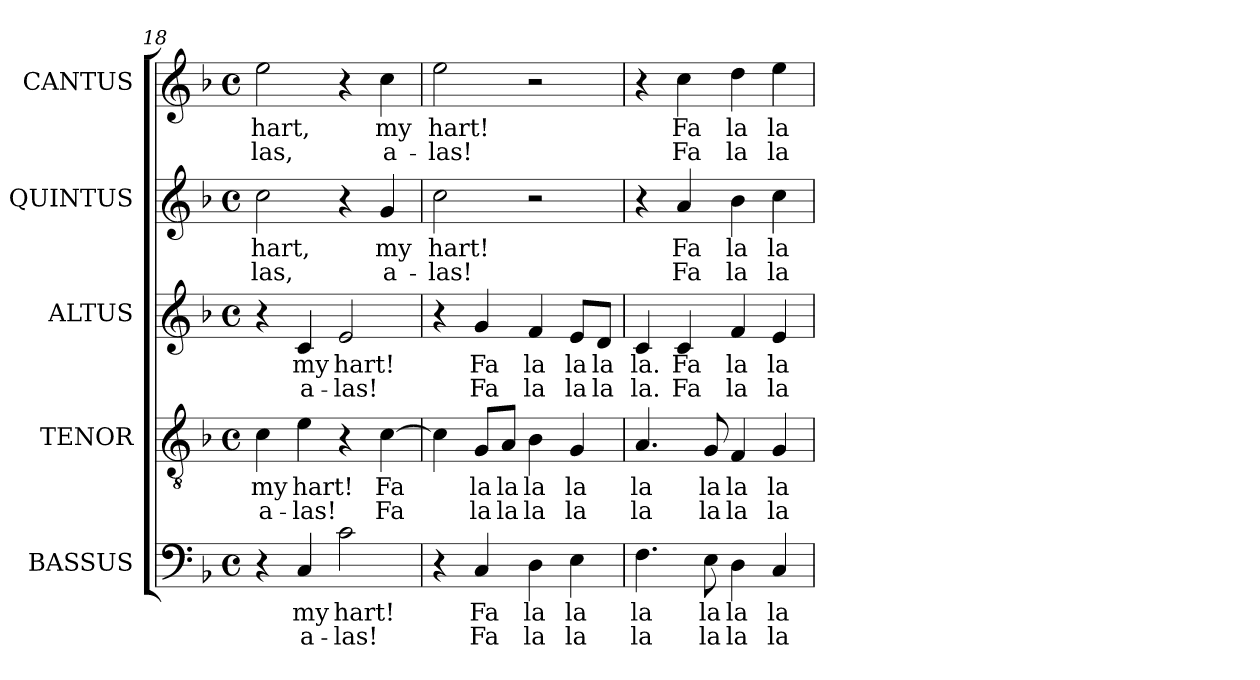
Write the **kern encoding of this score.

**kern	**text	**text	**kern	**text	**text	**kern	**text	**text	**kern	**text	**text	**kern	**text	**text
*part5	*part5	*part5	*part4	*part4	*part4	*part3	*part3	*part3	*part2	*part2	*part2	*part1	*part1	*part1
*staff5	*staff5	*staff5	*staff4	*staff4	*staff4	*staff3	*staff3	*staff3	*staff2	*staff2	*staff2	*staff1	*staff1	*staff1
*I"BASSUS	*	*	*I"TENOR	*	*	*I"ALTUS	*	*	*I"QUINTUS	*	*	*I"CANTUS	*	*
*I'B	*	*	*I'T	*	*	*I'A	*	*	*	*	*	*I'S	*	*
*clefF4	*	*	*clefGv2	*	*	*clefG2	*	*	*clefG2	*	*	*clefG2	*	*
*	*	*	*ITrd7c12	*	*	*	*	*	*	*	*	*	*	*
*k[b-]	*	*	*k[b-]	*	*	*k[b-]	*	*	*k[b-]	*	*	*k[b-]	*	*
*F:	*	*	*F:	*	*	*F:	*	*	*F:	*	*	*F:	*	*
*M4/4	*	*	*M4/4	*	*	*M4/4	*	*	*M4/4	*	*	*M4/4	*	*
*met(c)	*	*	*met(c)	*	*	*met(c)	*	*	*met(c)	*	*	*met(c)	*	*
=18	=18	=18	=18	=18	=18	=18	=18	=18	=18	=18	=18	=18	=18	=18
!	!	!	!	!LO:LY:b:color=#000000	!LO:LY:b:color=#000000	!	!	!	!	!	!	!	!	!
!	!	!	!	!	!	!	!	!	!	!LO:LY:b:color=#000000	!LO:LY:b:color=#000000	!	!	!
!	!	!	!	!	!	!	!	!	!	!	!	!	!LO:LY:b:color=#000000	!LO:LY:b:color=#000000
4r	.	.	4Ci\	my	a-	4r	.	.	2cci\	hart,	-las,	2eei\	hart,	-las,
!	!LO:LY:b:color=#000000	!LO:LY:b:color=#000000	!	!	!	!	!	!	!	!	!	!	!	!
!	!	!	!	!LO:LY:b:color=#000000	!LO:LY:b:color=#000000	!	!	!	!	!	!	!	!	!
!	!	!	!	!	!	!	!LO:LY:b:color=#000000	!LO:LY:b:color=#000000	!	!	!	!	!	!
4Ci/	my	a-	4Ei\	hart!	-las!	4ci/	my	a-	.	.	.	.	.	.
!	!LO:LY:b:color=#000000	!LO:LY:b:color=#000000	!	!	!	!	!	!	!	!	!	!	!	!
!	!	!	!	!	!	!	!LO:LY:b:color=#000000	!LO:LY:b:color=#000000	!	!	!	!	!	!
2ci\	hart!	-las!	4r	.	.	2ei/	hart!	-las!	4r	.	.	4r	.	.
!	!	!	!	!LO:LY:b:color=#000000	!LO:LY:b:color=#000000	!	!	!	!	!	!	!	!	!
!	!	!	!	!	!	!	!	!	!	!LO:LY:b:color=#000000	!LO:LY:b:color=#000000	!	!	!
!	!	!	!	!	!	!	!	!	!	!	!	!	!LO:LY:b:color=#000000	!LO:LY:b:color=#000000
.	.	.	[>4Ci\	Fa	Fa	.	.	.	4gi/	my	a-	4cci\	my	a-
=19	=19	=19	=19	=19	=19	=19	=19	=19	=19	=19	=19	=19	=19	=19
!	!	!	!	!	!	!	!	!	!	!LO:LY:b:color=#000000	!LO:LY:b:color=#000000	!	!	!
!	!	!	!	!	!	!	!	!	!	!	!	!	!LO:LY:b:color=#000000	!LO:LY:b:color=#000000
4r	.	.	4Ci\]	.	.	4r	.	.	2cci\	hart!	-las!	2eei\	hart!	-las!
!	!LO:LY:b:color=#000000	!LO:LY:b:color=#000000	!	!	!	!	!	!	!	!	!	!	!	!
!	!	!	!	!LO:LY:b:color=#000000	!LO:LY:b:color=#000000	!	!	!	!	!	!	!	!	!
!	!	!	!	!	!	!	!LO:LY:b:color=#000000	!LO:LY:b:color=#000000	!	!	!	!	!	!
4Ci/	Fa	Fa	8GGi/L	la	la	4gi/	Fa	Fa	.	.	.	.	.	.
!	!	!	!	!LO:LY:b:color=#000000	!LO:LY:b:color=#000000	!	!	!	!	!	!	!	!	!
.	.	.	8AAi/J	la	la	.	.	.	.	.	.	.	.	.
!	!LO:LY:b:color=#000000	!LO:LY:b:color=#000000	!	!	!	!	!	!	!	!	!	!	!	!
!	!	!	!	!LO:LY:b:color=#000000	!LO:LY:b:color=#000000	!	!	!	!	!	!	!	!	!
!	!	!	!	!	!	!	!LO:LY:b:color=#000000	!LO:LY:b:color=#000000	!	!	!	!	!	!
4Di\	la	la	4BB-i\	la	la	4fi/	la	la	2r	.	.	2r	.	.
!	!LO:LY:b:color=#000000	!LO:LY:b:color=#000000	!	!	!	!	!	!	!	!	!	!	!	!
!	!	!	!	!LO:LY:b:color=#000000	!LO:LY:b:color=#000000	!	!	!	!	!	!	!	!	!
!	!	!	!	!	!	!	!LO:LY:b:color=#000000	!LO:LY:b:color=#000000	!	!	!	!	!	!
4Ei\	la	la	4GGi/	la	la	8ei/L	la	la	.	.	.	.	.	.
!	!	!	!	!	!	!	!LO:LY:b:color=#000000	!LO:LY:b:color=#000000	!	!	!	!	!	!
.	.	.	.	.	.	8di/J	la	la	.	.	.	.	.	.
!!LO:LB:g=z
=20	=20	=20	=20	=20	=20	=20	=20	=20	=20	=20	=20	=20	=20	=20
!	!LO:LY:b:color=#000000	!LO:LY:b:color=#000000	!	!	!	!	!	!	!	!	!	!	!	!
!	!	!	!	!LO:LY:b:color=#000000	!LO:LY:b:color=#000000	!	!	!	!	!	!	!	!	!
!	!	!	!	!	!	!	!LO:LY:b:color=#000000	!LO:LY:b:color=#000000	!	!	!	!	!	!
4.Fi\	la	la	4.AAi/	la	la	4ci/	la.	la.	4r	.	.	4r	.	.
!	!	!	!	!	!	!	!LO:LY:b:color=#000000	!LO:LY:b:color=#000000	!	!	!	!	!	!
!	!	!	!	!	!	!	!	!	!	!LO:LY:b:color=#000000	!LO:LY:b:color=#000000	!	!	!
!	!	!	!	!	!	!	!	!	!	!	!	!	!LO:LY:b:color=#000000	!LO:LY:b:color=#000000
.	.	.	.	.	.	4ci/	Fa	Fa	4ai/	Fa	Fa	4cci\	Fa	Fa
!	!LO:LY:b:color=#000000	!LO:LY:b:color=#000000	!	!	!	!	!	!	!	!	!	!	!	!
!	!	!	!	!LO:LY:b:color=#000000	!LO:LY:b:color=#000000	!	!	!	!	!	!	!	!	!
8Ei\	la	la	8GGi/	la	la	.	.	.	.	.	.	.	.	.
!	!LO:LY:b:color=#000000	!LO:LY:b:color=#000000	!	!	!	!	!	!	!	!	!	!	!	!
!	!	!	!	!LO:LY:b:color=#000000	!LO:LY:b:color=#000000	!	!	!	!	!	!	!	!	!
!	!	!	!	!	!	!	!LO:LY:b:color=#000000	!LO:LY:b:color=#000000	!	!	!	!	!	!
!	!	!	!	!	!	!	!	!	!	!LO:LY:b:color=#000000	!LO:LY:b:color=#000000	!	!	!
!	!	!	!	!	!	!	!	!	!	!	!	!	!LO:LY:b:color=#000000	!LO:LY:b:color=#000000
4Di\	la	la	4FFi/	la	la	4fi/	la	la	4b-i\	la	la	4ddi\	la	la
!	!LO:LY:b:color=#000000	!LO:LY:b:color=#000000	!	!	!	!	!	!	!	!	!	!	!	!
!	!	!	!	!LO:LY:b:color=#000000	!LO:LY:b:color=#000000	!	!	!	!	!	!	!	!	!
!	!	!	!	!	!	!	!LO:LY:b:color=#000000	!LO:LY:b:color=#000000	!	!	!	!	!	!
!	!	!	!	!	!	!	!	!	!	!LO:LY:b:color=#000000	!LO:LY:b:color=#000000	!	!	!
!	!	!	!	!	!	!	!	!	!	!	!	!	!LO:LY:b:color=#000000	!LO:LY:b:color=#000000
4Ci/	la	la	4GGi/	la	la	4ei/	la	la	4cci\	la	la	4eei\	la	la
=	=	=	=	=	=	=	=	=	=	=	=	=	=	=
*-	*-	*-	*-	*-	*-	*-	*-	*-	*-	*-	*-	*-	*-	*-
